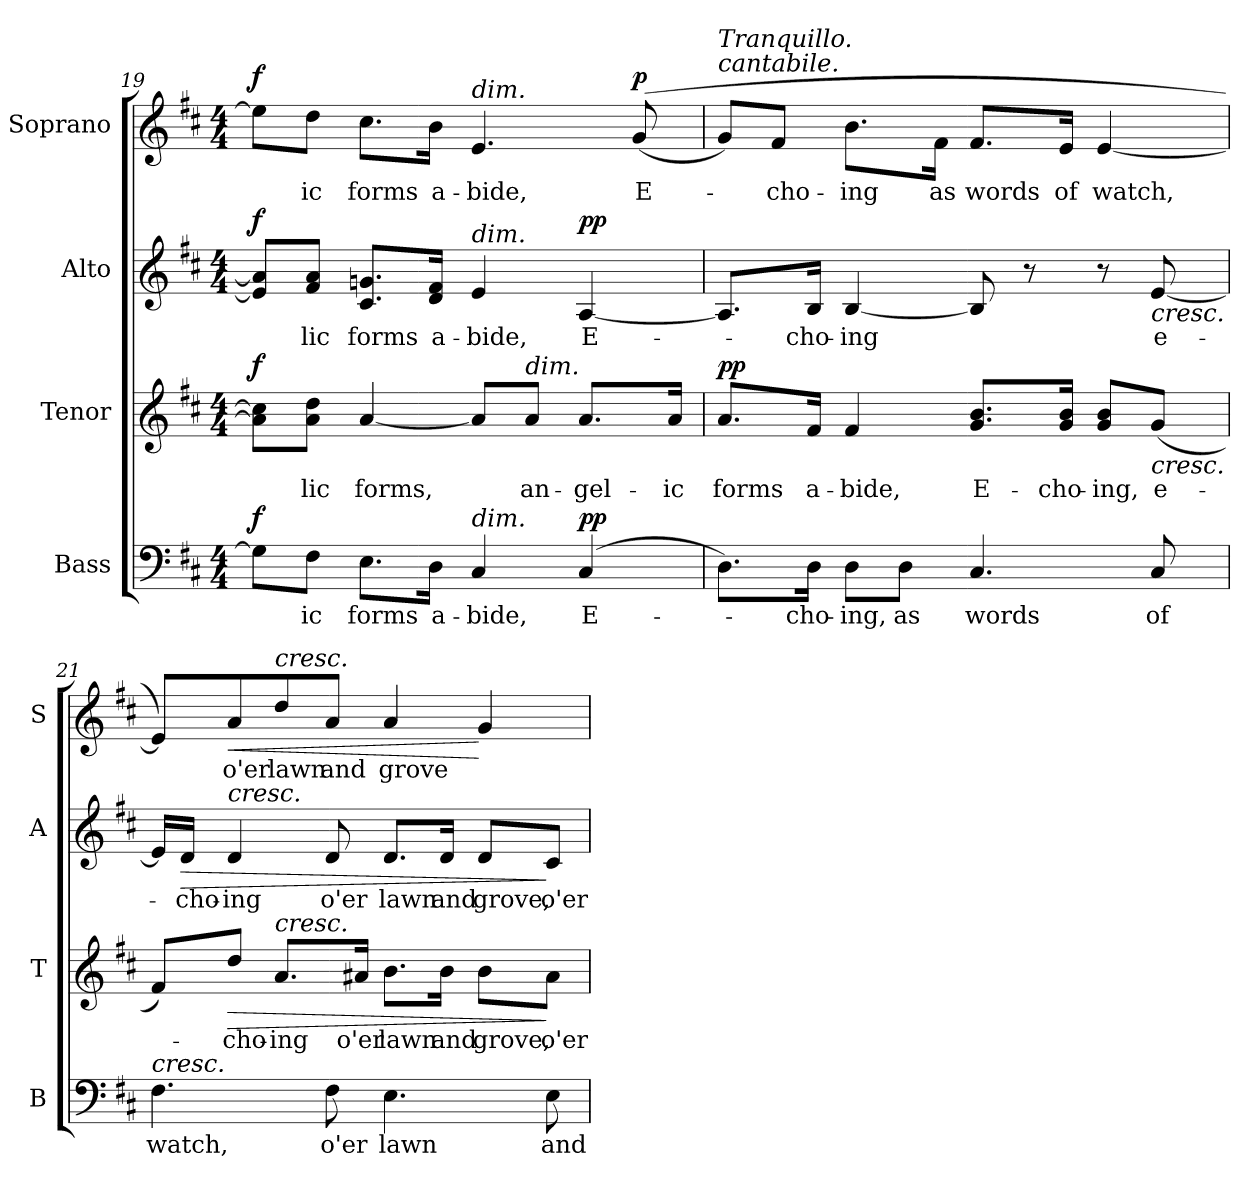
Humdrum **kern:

**kern	**text	**dynam	**kern	**text	**dynam	**kern	**text	**dynam	**kern	**text	**dynam
*part4	*part4	*part4	*part3	*part3	*part3	*part2	*part2	*part2	*part1	*part1	*part1
*staff4	*staff4	*staff4	*staff3	*staff3	*staff3	*staff2	*staff2	*staff2	*staff1	*staff1	*staff1
*I"Bass	*	*	*I"Tenor	*	*	*I"Alto	*	*	*I"Soprano	*	*
*I'B	*	*	*I'T	*	*	*I'A	*	*	*I'S	*	*
*clefF4	*	*	*clefG2	*	*	*clefG2	*	*	*clefG2	*	*
*	*	*	*ITrd7c12	*	*	*	*	*	*	*	*
*k[f#c#]	*	*	*k[f#c#]	*	*	*k[f#c#]	*	*	*k[f#c#]	*	*
*D:	*	*	*D:	*	*	*D:	*	*	*D:	*	*
*M4/4	*	*	*M4/4	*	*	*M4/4	*	*	*M4/4	*	*
=19	=19	=19	=19	=19	=19	=19	=19	=19	=19	=19	=19
!	!	!LO:DY:b	!	!	!LO:DY:b	!	!	!LO:DY:b	!	!	!LO:DY:b
8G\L]	.	f	8A\] 8c#\]L	.	f	8e/] 8a/]L	.	f	8ee\L]	.	f
!	!LO:LY:b	!	!	!LO:LY:b	!	!	!LO:LY:b	!	!	!LO:LY:b	!
8F#\J	-ic	.	8A\ 8d\J	-lic	.	8f#/ 8a/J	-lic	.	8dd\J	-ic	.
!	!LO:LY:b	!	!	!LO:LY:b	!	!	!LO:LY:b	!	!	!LO:LY:b	!
8.E\L	forms	.	[4A/	forms,	.	8.c#/ 8.gn/L	forms	.	8.cc#\L	forms	.
!	!LO:LY:b	!	!	!	!	!	!LO:LY:b	!	!	!LO:LY:b	!
16D\Jk	a-	.	.	.	.	16d/ 16f#/Jk	a-	.	16b\Jk	a-	.
!	!	!	!	!	!	!	!	!	!LO:TX:a:i:t=dim.	!	!
!	!	!	!	!	!	!LO:TX:a:i:t=dim.	!	!	!	!	!
!LO:TX:a:i:t=dim.	!	!	!	!	!	!	!	!	!	!	!
!	!LO:LY:b	!	!	!	!	!	!LO:LY:b	!	!	!LO:LY:b	!
4C#/	-bide,	.	8A/L]	.	.	4e/	-bide,	.	4.e/	-bide,	.
!	!	!	!LO:TX:a:i:t=dim.	!	!	!	!	!	!	!	!
!	!	!	!	!LO:LY:b	!	!	!	!	!	!	!
.	.	.	8A/J	an-	.	.	.	.	.	.	.
!	!LO:LY:b	!LO:DY:b	!	!LO:LY:b	!	!	!LO:LY:b	!LO:DY:b	!	!	!
(<4C#/	E-	pp	8.A/L	-gel-	.	[4A/	E-	pp	.	.	.
!	!	!	!	!	!	!	!	!	!	!LO:LY:b	!LO:DY:b
.	.	.	.	.	.	.	.	.	(<(>8g/	E-	p
!	!	!	!	!LO:LY:b	!	!	!	!	!	!	!
.	.	.	16A/Jk	-ic	.	.	.	.	.	.	.
!!LO:PB:g=z
=20	=20	=20	=20	=20	=20	=20	=20	=20	=20	=20	=20
!	!	!	!	!	!	!	!	!	!LO:TX:a:i:t=cantabile.	!	!
!	!	!	!	!	!	!	!	!	!LO:TX:a:i:t=Tranquillo.	!	!
!	!	!	!	!LO:LY:b	!LO:DY:b	!	!	!	!	!	!
8.D\L)	.	.	8.A/L	forms	pp	8.A/L]	.	.	8g/L)	.	.
!	!	!	!	!	!	!	!	!	!	!LO:LY:b	!
.	.	.	.	.	.	.	.	.	8f#/J	-cho-	.
!	!LO:LY:b	!	!	!LO:LY:b	!	!	!LO:LY:b	!	!	!	!
16D\Jk	-cho-	.	16F#/Jk	a-	.	16B/Jk	-cho-	.	.	.	.
!	!LO:LY:b	!	!	!LO:LY:b	!	!	!LO:LY:b	!	!	!LO:LY:b	!
8D\L	-ing,	.	4F#/	-bide,	.	[4B/	-ing	.	8.b\L	-ing	.
!	!LO:LY:b	!	!	!	!	!	!	!	!	!	!
8D\J	as	.	.	.	.	.	.	.	.	.	.
!	!	!	!	!	!	!	!	!	!	!LO:LY:b	!
.	.	.	.	.	.	.	.	.	16f#\Jk	as	.
!	!LO:LY:b	!	!	!LO:LY:b	!	!	!	!	!	!LO:LY:b	!
4.C#/	words	.	8.G/ 8.B/L	E-	.	8B/]	.	.	8.f#/L	words	.
.	.	.	.	.	.	8r	.	.	.	.	.
!	!	!	!	!LO:LY:b	!	!	!	!	!	!LO:LY:b	!
.	.	.	16G/ 16B/Jk	-cho-	.	.	.	.	16e/Jk	of	.
!	!	!	!	!LO:LY:b	!	!	!	!	!	!LO:LY:b	!
.	.	.	8G/ 8B/L	-ing,	.	8r	.	.	[4e/	watch,	.
!	!LO:LY:b	!	!	!LO:LY:b	!LO:HP:b	!	!LO:LY:b	!LO:HP:b	!	!	!
8C#/	of	.	(<8G/J	e-	<	[8e/	e-	<	.	.	.
=21	=21	=21	=21	=21	=21	=21	=21	=21	=21	=21	=21
!LO:TX:a:i:t=cresc.	!	!	!	!	!	!	!	!	!	!	!
!	!LO:LY:b	!	!	!	!	!	!	!	!	!	!
4.F#\	watch,	.	8F#/L)	.	.	16e/LL]	.	.	8e/L])	.	.
!	!	!	!	!	!	!	!LO:LY:b	!LO:HP:b	!	!	!
.	.	.	.	.	.	16d/JJ	-cho-	>	.	.	.
!	!	!	!	!	!	!LO:TX:a:i:t=cresc.	!	!	!	!	!
!	!	!	!	!LO:LY:b	!LO:HP:b	!	!LO:LY:b	!	!	!LO:LY:b	!LO:HP:b
.	.	.	8d/J	-cho-	>	4d/	-ing	[	8a/	o'er	<
!	!	!	!	!	!	!	!	!	!LO:TX:a:i:t=cresc.	!	!
!	!	!	!LO:TX:a:i:t=cresc.	!	!	!	!	!	!	!	!
!	!	!	!	!LO:LY:b	!	!	!	!	!	!LO:LY:b	!
.	.	.	8.A/L	-ing	[	.	.	.	8dd/	lawn	.
!	!LO:LY:b	!	!	!	!	!	!LO:LY:b	!	!	!LO:LY:b	!
8F#\	o'er	.	.	.	.	8d/	o'er	.	8a/J	and	.
!	!	!	!	!LO:LY:b	!	!	!	!	!	!	!
.	.	.	16A#X/Jk	o'er	.	.	.	.	.	.	.
!	!LO:LY:b	!	!	!LO:LY:b	!	!	!LO:LY:b	!	!	!LO:LY:b	!
4.E\	lawn	.	8.B\L	lawn	.	8.d/L	lawn	.	4a/	grove	.
!	!	!	!	!LO:LY:b	!	!	!LO:LY:b	!	!	!	!
.	.	.	16B\Jk	and	.	16d/Jk	and	.	.	.	.
!	!	!	!	!LO:LY:b	!	!	!LO:LY:b	!	!	!	!
.	.	.	8B\L	grove,	.	8d/L	grove,	.	4g/	.	[
!	!LO:LY:b	!	!	!LO:LY:b	!	!	!LO:LY:b	!	!	!	!
8E\	and	.	8A#\J	o'er	]	8c#/J	o'er	]	.	.	.
=	=	=	=	=	=	=	=	=	=	=	=
*-	*-	*-	*-	*-	*-	*-	*-	*-	*-	*-	*-
